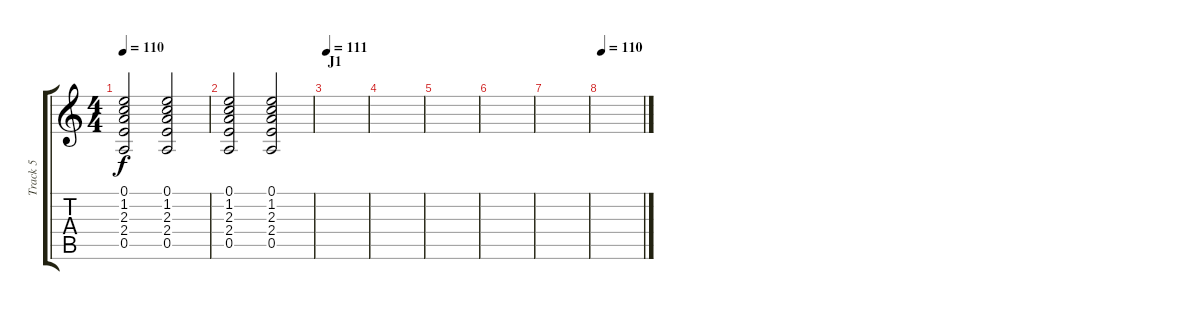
\track ("Track 5" "Track 5") {instrument acousticguitarsteel}
\staff {score tabs}
\tuning (E4 B3 G3 D3 A2 E2) {hide}
\ts (4 4)
\tempo 110
\clef g2
\ks c
(0.1 1.2 2.3 2.4 0.5).2{dy f} (0.1 1.2 2.3 2.4 0.5).2 |
(0.1 1.2 2.3 2.4 0.5).2 (0.1 1.2 2.3 2.4 0.5).2 |
\section ("" "J1")
\tempo 111
|
|
|
|
|
\tempo 110
